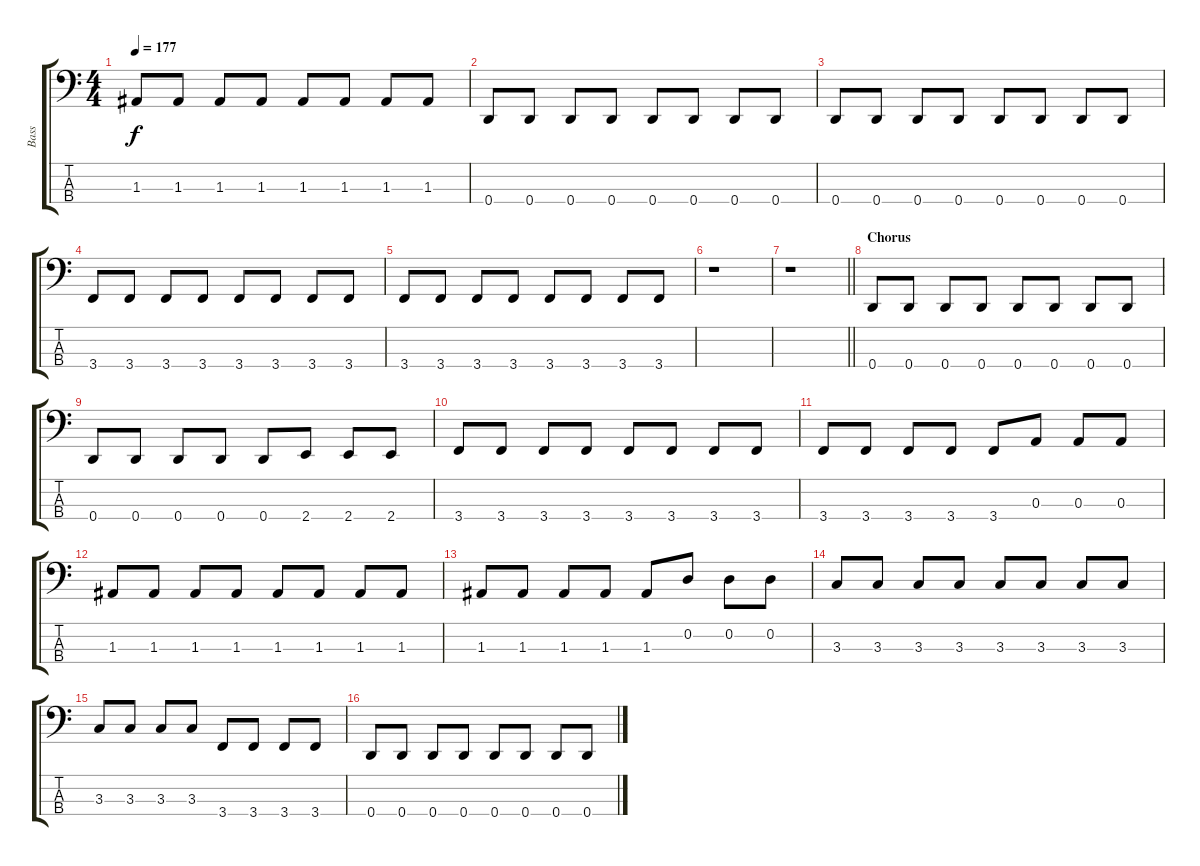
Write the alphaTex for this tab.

\track ("Bass " "Bass ") {instrument electricbasspick}
\staff {score tabs}
\tuning (G2 D2 A1 D1) {hide}
\ts (4 4)
\tempo 177
\clef f4
\ks c
1.3.8{dy f} 1.3.8 1.3.8 1.3.8 1.3.8 1.3.8 1.3.8 1.3.8 |
0.4.8 0.4.8 0.4.8 0.4.8 0.4.8 0.4.8 0.4.8 0.4.8 |
0.4.8 0.4.8 0.4.8 0.4.8 0.4.8 0.4.8 0.4.8 0.4.8 |
3.4.8 3.4.8 3.4.8 3.4.8 3.4.8 3.4.8 3.4.8 3.4.8 |
3.4.8 3.4.8 3.4.8 3.4.8 3.4.8 3.4.8 3.4.8 3.4.8 |
r.1 |
\barLineRight lightlight
r.1 |
\section ("" "Chorus")
0.4.8 0.4.8 0.4.8 0.4.8 0.4.8 0.4.8 0.4.8 0.4.8 |
0.4.8 0.4.8 0.4.8 0.4.8 0.4.8 2.4.8 2.4.8 2.4.8 |
3.4.8 3.4.8 3.4.8 3.4.8 3.4.8 3.4.8 3.4.8 3.4.8 |
3.4.8 3.4.8 3.4.8 3.4.8 3.4.8 0.3.8 0.3.8 0.3.8 |
1.3.8 1.3.8 1.3.8 1.3.8 1.3.8 1.3.8 1.3.8 1.3.8 |
1.3.8 1.3.8 1.3.8 1.3.8 1.3.8 0.2.8 0.2.8 0.2.8 |
3.3.8 3.3.8 3.3.8 3.3.8 3.3.8 3.3.8 3.3.8 3.3.8 |
3.3.8 3.3.8 3.3.8 3.3.8 3.4.8 3.4.8 3.4.8 3.4.8 |
0.4.8 0.4.8 0.4.8 0.4.8 0.4.8 0.4.8 0.4.8 0.4.8
